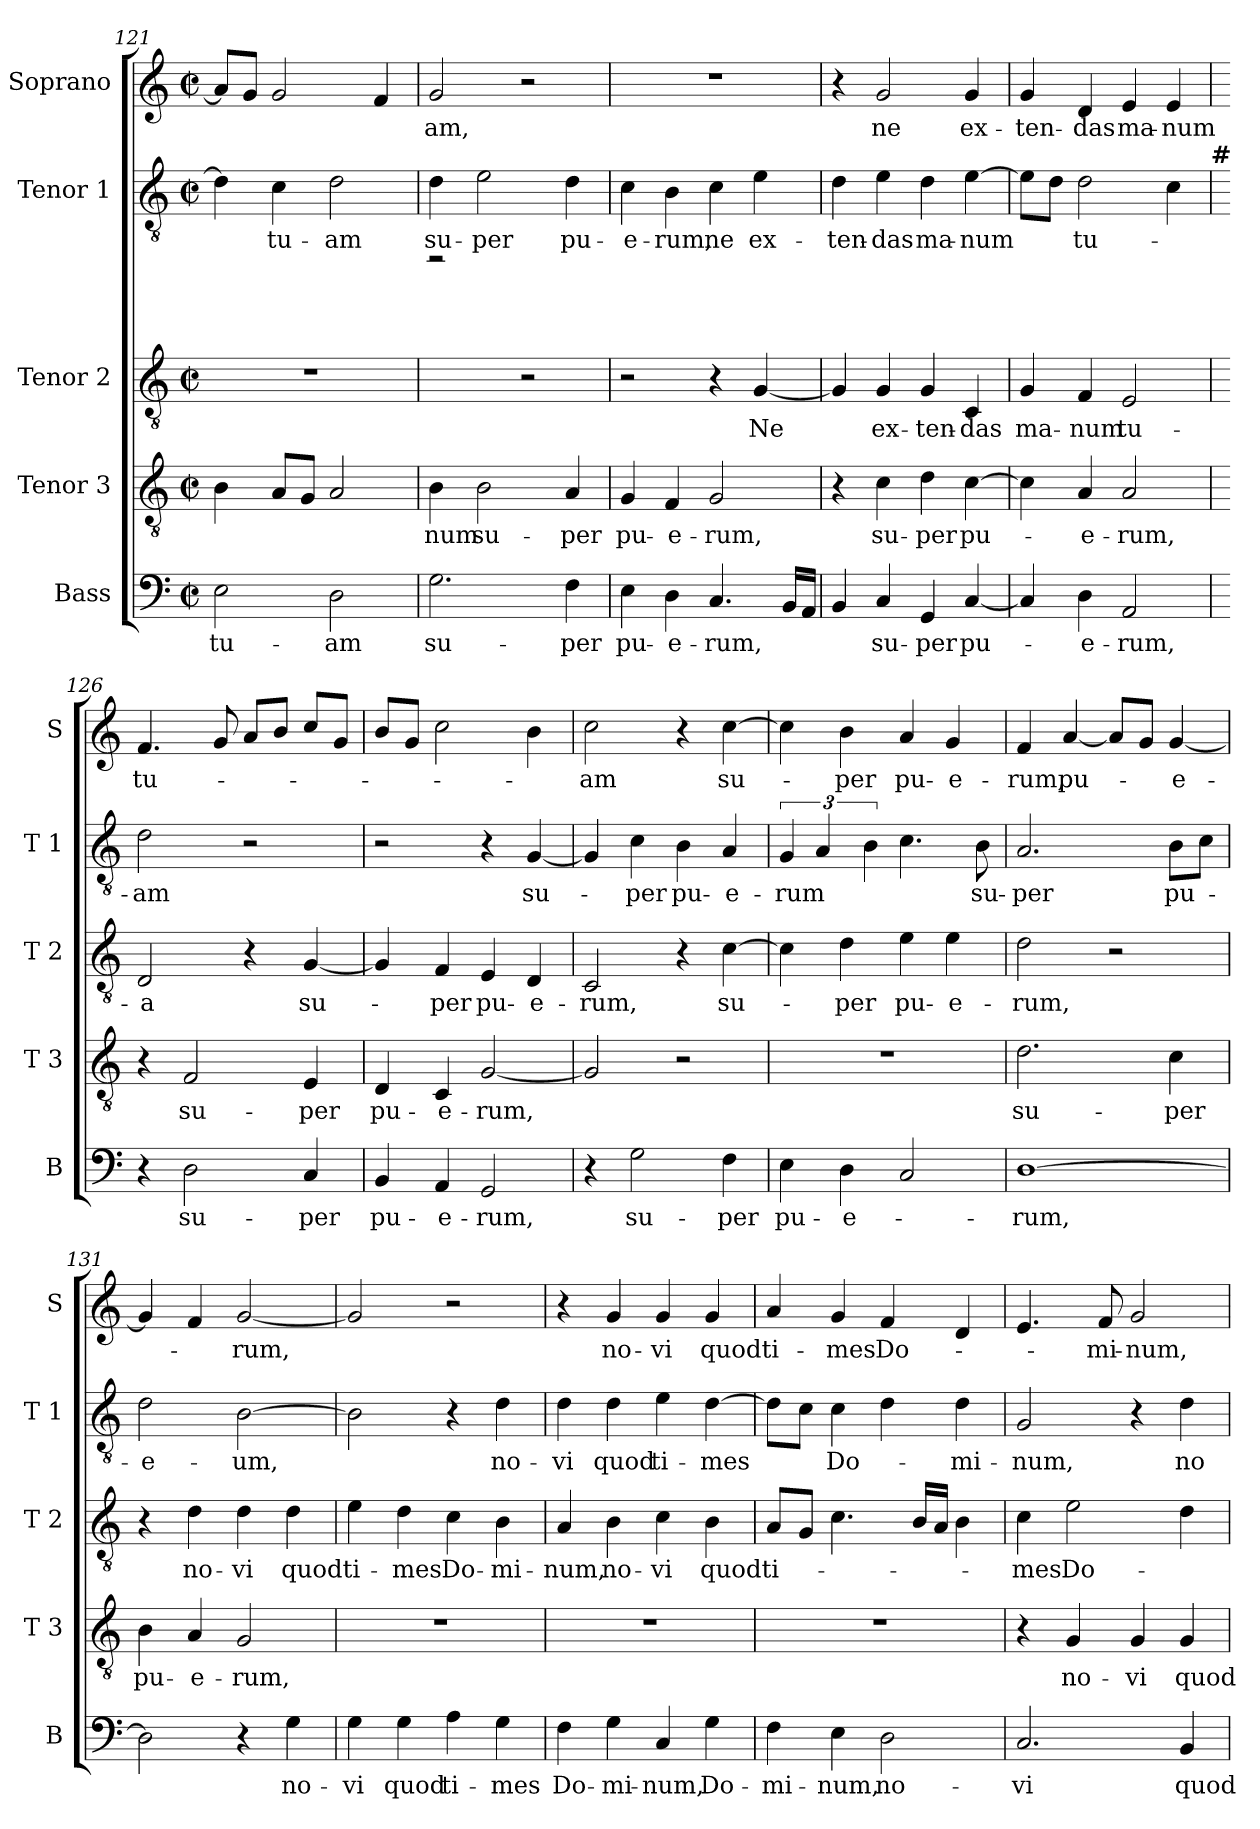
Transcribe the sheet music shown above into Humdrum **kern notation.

**kern	**text	**kern	**text	**kern	**text	**kern	**text	**kern	**text
*part5	*part5	*part4	*part4	*part3	*part3	*part2	*part2	*part1	*part1
*staff5	*staff5	*staff4	*staff4	*staff3	*staff3	*staff2	*staff2	*staff1	*staff1
*I"Bass	*	*I"Tenor 3	*	*I"Tenor 2	*	*I"Tenor 1	*	*I"Soprano	*
*I'B	*	*I'T 3	*	*I'T 2	*	*I'T 1	*	*I'S	*
!!LO:LB:g=z
*clefF4	*	*clefGv2	*	*clefGv2	*	*clefGv2	*	*clefG2	*
*k[]	*	*k[]	*	*k[]	*	*k[]	*	*k[]	*
*C:	*	*C:	*	*C:	*	*C:	*	*C:	*
*M2/2	*	*M2/2	*	*M2/2	*	*M2/2	*	*M2/2	*
*met(c|)	*	*met(c|)	*	*met(c|)	*	*met(c|)	*	*met(c|)	*
=121	=121	=121	=121	=121	=121	=121	=121	=121	=121
2E\	tu-	4B\	.	1r	.	4d\]	.	8a/L]	.
.	.	.	.	.	.	.	.	8g/J	.
.	.	8A/L	.	.	.	4c\	tu-	2g/	.
.	.	8G/J	.	.	.	.	.	.	.
2D\	-am	2A/	.	.	.	2d\	-am	.	.
.	.	.	.	.	.	.	.	4f/	.
=122	=122	=122	=122	=122	=122	=122	=122	=122	=122
2.G\	su-	4B\	-num	2rcccc	.	4d\	su-	2g/	-am,
.	.	2B\	su-	.	.	2e\	-per	.	.
.	.	.	.	2r	.	.	.	2r	.
4F\	-per	4A/	-per	.	.	4d\	pu-	.	.
=123	=123	=123	=123	=123	=123	=123	=123	=123	=123
4E\	pu-	4G/	pu-	2r	.	4c\	-e-	1r	.
4D\	-e-	4F/	-e-	.	.	4B\	-rum,	.	.
4.C/	-rum,	2G/	-rum,	4r	.	4c\	ne	.	.
.	.	.	.	[4G/	Ne	4e\	ex-	.	.
16BB/LL	.	.	.	.	.	.	.	.	.
16AA/JJ	.	.	.	.	.	.	.	.	.
=124	=124	=124	=124	=124	=124	=124	=124	=124	=124
4BB/	.	4r	.	4G/]	.	4d\	-ten-	4r	.
4C/	su-	4c\	su-	4G/	ex-	4e\	-das	2g/	ne
4GG/	-per	4d\	-per	4G/	-ten-	4d\	ma-	.	.
[4C/	pu-	[4c\	pu-	4C/	-das	[4e\	-num	4g/	ex-
=125	=125	=125	=125	=125	=125	=125	=125	=125	=125
4C/]	.	4c\]	.	4G/	ma-	8e\L]	.	4g/	-ten-
.	.	.	.	.	.	8d\J	.	.	.
4D\	-e-	4A/	-e-	4F/	-num	2d\	tu-	4d/	-das
2AA/	-rum,	2A/	-rum,	2E/	tu-	.	.	4e/	ma-
.	.	.	.	.	.	4c\	.	4e/	-num
!	!	!	!	!	!	!LO:TX:a:B:t=#	!	!	!
!!LO:LB:g=z
=126	=126	=126	=126	=126	=126	=126	=126	=126	=126
4r	.	4r	.	2D/	-a	2d\	-am	4.f/	tu-
2D\	su-	2F/	su-	.	.	.	.	.	.
.	.	.	.	.	.	.	.	8g/	.
.	.	.	.	4r	.	2r	.	8a/L	.
.	.	.	.	.	.	.	.	8b/J	.
4C/	-per	4E/	-per	[4G/	su-	.	.	8cc/L	.
.	.	.	.	.	.	.	.	8g/J	.
=127	=127	=127	=127	=127	=127	=127	=127	=127	=127
4BB/	pu-	4D/	pu-	4G/]	.	2r	.	8b/L	.
.	.	.	.	.	.	.	.	8g/J	.
4AA/	-e-	4C/	-e-	4F/	-per	.	.	2cc\	.
2GG/	-rum,	[2G/	-rum,	4E/	pu-	4r	.	.	.
.	.	.	.	4D/	-e-	[4G/	su-	4b\	.
=128	=128	=128	=128	=128	=128	=128	=128	=128	=128
4r	.	2G/]	.	2C/	-rum,	4G/]	.	2cc\	-am
2G\	su-	.	.	.	.	4c\	-per	.	.
.	.	2r	.	4r	.	4B\	pu-	4r	.
4F\	-per	.	.	[4c\	su-	4A/	-e-	[4cc\	su-
=129	=129	=129	=129	=129	=129	=129	=129	=129	=129
4E\	pu-	1r	.	4c\]	.	6G/	-rum	4cc\]	.
.	.	.	.	.	.	6A/	.	.	.
4D\	-e-	.	.	4d\	-per	.	.	4b\	-per
.	.	.	.	.	.	6B\	.	.	.
2C/	.	.	.	4e\	pu-	4.c\	.	4a/	pu-
.	.	.	.	4e\	-e-	.	.	4g/	-e-
.	.	.	.	.	.	8B\	su-	.	.
=130	=130	=130	=130	=130	=130	=130	=130	=130	=130
[1D	-rum,	2.d\	su-	2d\	-rum,	2.A/	-per	4f/	-rum,
.	.	.	.	.	.	.	.	[4a/	pu-
.	.	.	.	2r	.	.	.	8a/L]	.
.	.	.	.	.	.	.	.	8g/J	.
.	.	4c\	-per	.	.	8B\L	pu-	[4g/	-e-
.	.	.	.	.	.	8c\J	.	.	.
!!LO:PB:g=z
=131	=131	=131	=131	=131	=131	=131	=131	=131	=131
2D\]	.	4B\	pu-	4r	.	2d\	-e-	4g/]	.
.	.	4A/	-e-	4d\	no-	.	.	4f/	.
4r	.	2G/	-rum,	4d\	-vi	[2B\	-um,	[2g/	-rum,
4G\	no-	.	.	4d\	quod	.	.	.	.
=132	=132	=132	=132	=132	=132	=132	=132	=132	=132
4G\	-vi	1r	.	4e\	ti-	2B\]	.	2g/]	.
4G\	quod	.	.	4d\	-mes	.	.	.	.
4A\	ti-	.	.	4c\	Do-	4r	.	2r	.
4G\	-mes	.	.	4B\	-mi-	4d\	no-	.	.
=133	=133	=133	=133	=133	=133	=133	=133	=133	=133
4F\	Do-	1r	.	4A/	-num,	4d\	-vi	4r	.
4G\	-mi-	.	.	4B\	no-	4d\	quod	4g/	no-
4C/	-num,	.	.	4c\	-vi	4e\	ti-	4g/	-vi
4G\	Do-	.	.	4B\	quod	[4d\	-mes	4g/	quod
=134	=134	=134	=134	=134	=134	=134	=134	=134	=134
4F\	-mi-	1r	.	8A/L	ti-	8d\L]	.	4a/	ti-
.	.	.	.	8G/J	.	8c\J	.	.	.
4E\	-num,	.	.	4.c\	.	4c\	Do-	4g/	-mes
2D\	no-	.	.	.	.	4d\	.	4f/	Do-
.	.	.	.	16B/LL	.	.	.	.	.
.	.	.	.	16A/JJ	.	.	.	.	.
.	.	.	.	4B\	.	4d\	-mi-	4d/	.
=135	=135	=135	=135	=135	=135	=135	=135	=135	=135
2.C/	-vi	4r	.	4c\	-mes	2G/	-num,	4.e/	.
.	.	4G/	no-	2e\	Do-	.	.	.	.
.	.	.	.	.	.	.	.	8f/	-mi-
.	.	4G/	-vi	.	.	4r	.	2g/	-num,
4BB/	quod	4G/	quod	4d\	.	4d\	no-	.	.
=	=	=	=	=	=	=	=	=	=
*-	*-	*-	*-	*-	*-	*-	*-	*-	*-
